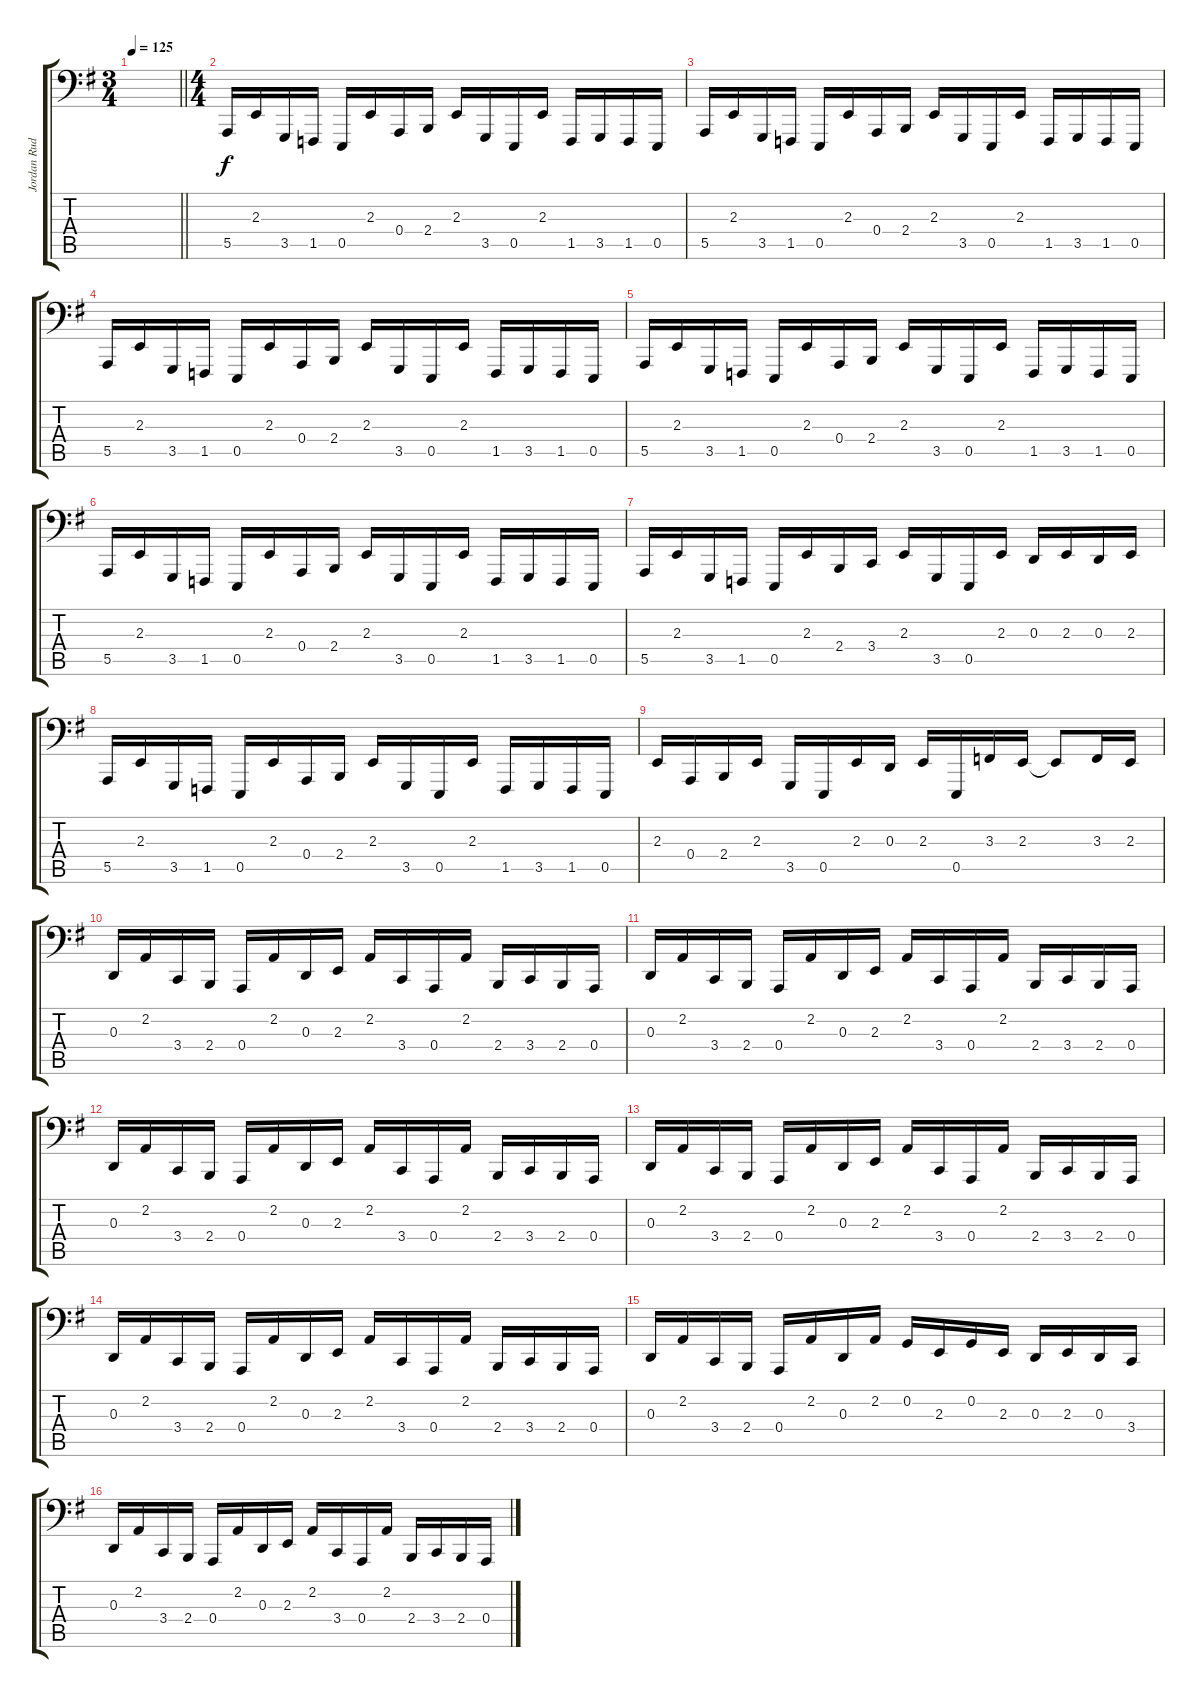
\track ("Jordan Rudess - Keyboards" "Jordan Rud") {instrument honkytonkpiano}
\staff {score tabs}
\tuning (C3 G2 D2 A1 E1 B0) {hide}
\ts (3 4)
\tempo 125
\clef f4
\barLineRight lightlight
\ks g
|
\ts (4 4)
5.5.16{dy f volume 9} 2.3.16 3.5.16 1.5.16 0.5.16 2.3.16 0.4.16 2.4.16 2.3.16 3.5.16 0.5.16 2.3.16 1.5.16 3.5.16 1.5.16 0.5.16 |
5.5.16 2.3.16 3.5.16 1.5.16 0.5.16 2.3.16 0.4.16 2.4.16 2.3.16 3.5.16 0.5.16 2.3.16 1.5.16 3.5.16 1.5.16 0.5.16 |
5.5.16 2.3.16 3.5.16 1.5.16 0.5.16 2.3.16 0.4.16 2.4.16 2.3.16 3.5.16 0.5.16 2.3.16 1.5.16 3.5.16 1.5.16 0.5.16 |
5.5.16 2.3.16 3.5.16 1.5.16 0.5.16 2.3.16 0.4.16 2.4.16 2.3.16 3.5.16 0.5.16 2.3.16 1.5.16 3.5.16 1.5.16 0.5.16 |
5.5.16 2.3.16 3.5.16 1.5.16 0.5.16 2.3.16 0.4.16 2.4.16 2.3.16 3.5.16 0.5.16 2.3.16 1.5.16 3.5.16 1.5.16 0.5.16 |
5.5.16 2.3.16 3.5.16 1.5.16 0.5.16 2.3.16 2.4.16 3.4.16 2.3.16 3.5.16 0.5.16 2.3.16 0.3.16 2.3.16 0.3.16 2.3.16 |
5.5.16 2.3.16 3.5.16 1.5.16 0.5.16 2.3.16 0.4.16 2.4.16 2.3.16 3.5.16 0.5.16 2.3.16 1.5.16 3.5.16 1.5.16 0.5.16 |
2.3.16 0.4.16 2.4.16 2.3.16 3.5.16 0.5.16 2.3.16 0.3.16 2.3.16 0.5.16 3.3.16 2.3.16 2.3{t}.8 3.3.16 2.3.16 |
0.3.16 2.2.16 3.4.16 2.4.16 0.4.16 2.2.16 0.3.16 2.3.16 2.2.16 3.4.16 0.4.16 2.2.16 2.4.16 3.4.16 2.4.16 0.4.16 |
0.3.16 2.2.16 3.4.16 2.4.16 0.4.16 2.2.16 0.3.16 2.3.16 2.2.16 3.4.16 0.4.16 2.2.16 2.4.16 3.4.16 2.4.16 0.4.16 |
0.3.16 2.2.16 3.4.16 2.4.16 0.4.16 2.2.16 0.3.16 2.3.16 2.2.16 3.4.16 0.4.16 2.2.16 2.4.16 3.4.16 2.4.16 0.4.16 |
0.3.16 2.2.16 3.4.16 2.4.16 0.4.16 2.2.16 0.3.16 2.3.16 2.2.16 3.4.16 0.4.16 2.2.16 2.4.16 3.4.16 2.4.16 0.4.16 |
0.3.16 2.2.16 3.4.16 2.4.16 0.4.16 2.2.16 0.3.16 2.3.16 2.2.16 3.4.16 0.4.16 2.2.16 2.4.16 3.4.16 2.4.16 0.4.16 |
0.3.16 2.2.16 3.4.16 2.4.16 0.4.16 2.2.16 0.3.16 2.2.16 0.2.16 2.3.16 0.2.16 2.3.16 0.3.16 2.3.16 0.3.16 3.4.16 |
0.3.16 2.2.16 3.4.16 2.4.16 0.4.16 2.2.16 0.3.16 2.3.16 2.2.16 3.4.16 0.4.16 2.2.16 2.4.16 3.4.16 2.4.16 0.4.16
